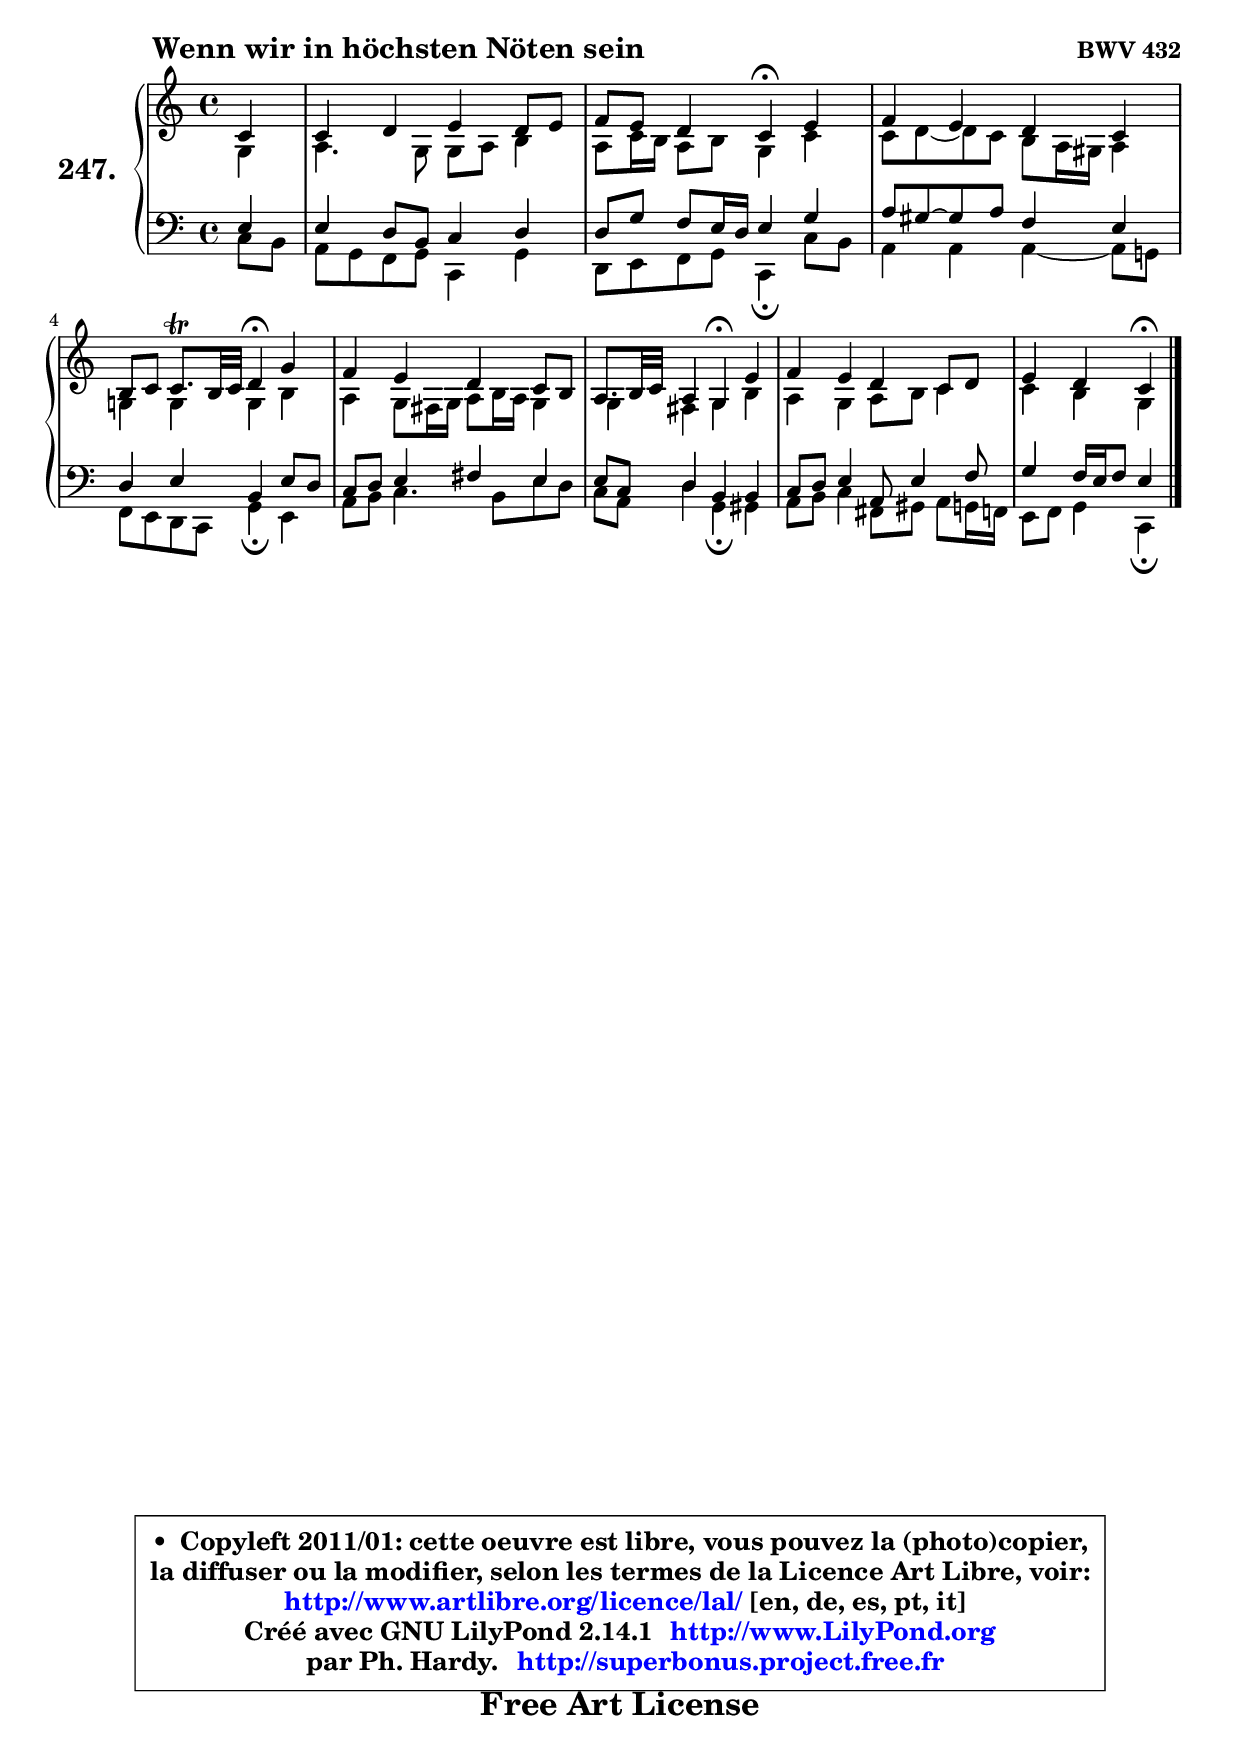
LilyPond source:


\version "2.14.1"

    \paper {
%	system-system-spacing #'padding = #0.1
%	score-system-spacing #'padding = #0.1
%	ragged-bottom = ##f
%	ragged-last-bottom = ##f
	}

    \header {
      opus = \markup { \bold "BWV 432" }
      piece = \markup { \hspace #9 \fontsize #2 \bold "Wenn wir in höchsten Nöten sein" }
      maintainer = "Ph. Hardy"
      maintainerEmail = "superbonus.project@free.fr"
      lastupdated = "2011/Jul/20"
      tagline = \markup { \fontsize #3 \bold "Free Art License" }
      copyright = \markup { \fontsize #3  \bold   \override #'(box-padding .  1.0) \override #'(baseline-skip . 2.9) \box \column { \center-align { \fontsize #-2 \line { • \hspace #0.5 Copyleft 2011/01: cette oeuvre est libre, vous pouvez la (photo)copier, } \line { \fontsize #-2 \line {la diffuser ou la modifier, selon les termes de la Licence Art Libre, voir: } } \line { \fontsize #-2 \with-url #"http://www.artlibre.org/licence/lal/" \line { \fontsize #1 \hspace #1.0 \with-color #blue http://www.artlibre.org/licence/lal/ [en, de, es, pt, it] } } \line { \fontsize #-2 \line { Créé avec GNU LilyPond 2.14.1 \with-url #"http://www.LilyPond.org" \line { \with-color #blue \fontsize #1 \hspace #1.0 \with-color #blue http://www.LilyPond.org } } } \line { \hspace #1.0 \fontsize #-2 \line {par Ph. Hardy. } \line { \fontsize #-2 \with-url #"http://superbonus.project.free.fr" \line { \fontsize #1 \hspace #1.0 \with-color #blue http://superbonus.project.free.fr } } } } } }

	  }

  guidemidi = {
        r4 |
        R1 |
        r2 \tempo 4 = 30 r4 \tempo 4 = 78 r4 |
        R1 |
        r2 \tempo 4 = 30 r4 \tempo 4 = 78 r4 |
        R1 |
        r2 \tempo 4 = 30 r4 \tempo 4 = 78 r4 |
        R1 |
        r2 \tempo 4 = 30 r4 
	}

  upper = {
\displayLilyMusic \transpose g c {
	\time 4/4
	\key g \major
	\clef treble
	\partial 4
	\voiceOne
	<< { 
	% SOPRANO
	\set Voice.midiInstrument = "acoustic grand"
	\relative c'' {
        g4 |
        g4 a b a8 b |
        c8 b a4 g\fermata b |
        c4 b a g |
        fis8 g g8.\trill fis32 g a4\fermata d4 |
        c4 b a g8 fis |
        e8. fis32 g e4 d\fermata b' |
        c4 b a g8 a |
        b4 a g\fermata
        \bar "|."
	} % fin de relative
	}

	\context Voice="1" { \voiceTwo 
	% ALTO
	\set Voice.midiInstrument = "acoustic grand"
	\relative c' {
        d4 |
        e4. d8 d e fis4 |
        e8 g16 fis e8 fis d4 g |
        g8 a8 ~ a g fis8 e16 dis e4 |
        d!4 d d fis |
        e4 d8 cis16 d e8 fis16 e d4 |
        d4 cis d fis |
        e4 d e8 fis g4 |
        g4 fis d
        \bar "|."
	} % fin de relative
	\oneVoice
	} >>
}
	}

    lower = {
\transpose g c {
	\time 4/4
	\key g \major
	\clef bass
	\partial 4
	\voiceOne
	<< { 
	% TENOR
	\set Voice.midiInstrument = "acoustic grand"
	\relative c' {
        b4 |
        b4 a8 fis g4 a |
        a8 d c b16 a b4 d |
        e8 dis ~ dis e c4 b |
        a4 b fis b8 a |
        g8 a b4 cis b |
        b8 g a4 fis fis |
        g8 a b4 e,8 b'4 c8 |
        d4 c16 b c8 b4
        \bar "|."
	} % fin de relative
	}
	\context Voice="1" { \voiceTwo 
	% BASS
	\set Voice.midiInstrument = "acoustic grand"
	\relative c' {
        g8 fis |
        e8 d c d g,4 d' |
        a8 b c d g,4\fermata g'8 fis |
        e4 e e4 ~ e8 d! |
        c8 b a g d'4\fermata b |
        e8 fis g4. fis8 b a |
        g8 e a4 d,\fermata dis |
        e8 fis g4 cis,8 dis e d16 c |
        b8 c d4 g,\fermata
        \bar "|."
	} % fin de relative
	\oneVoice
	} >>
}
	}


    \score { 

	\new PianoStaff <<
	\set PianoStaff.instrumentName = \markup { \bold \huge "247." }
	\new Staff = "upper" \upper
	\new Staff = "lower" \lower
	>>

    \layout {
%	ragged-last = ##f
	   }

         } % fin de score

  \score {
    \unfoldRepeats { << \guidemidi \upper \lower >> }
    \midi {
    \context {
     \Staff
      \remove "Staff_performer"
               }

     \context {
      \Voice
       \consists "Staff_performer"
                }

     \context { 
      \Score
      tempoWholdisPerMinute = #(ly:make-moment 78 4)
		}
	    }
	}


